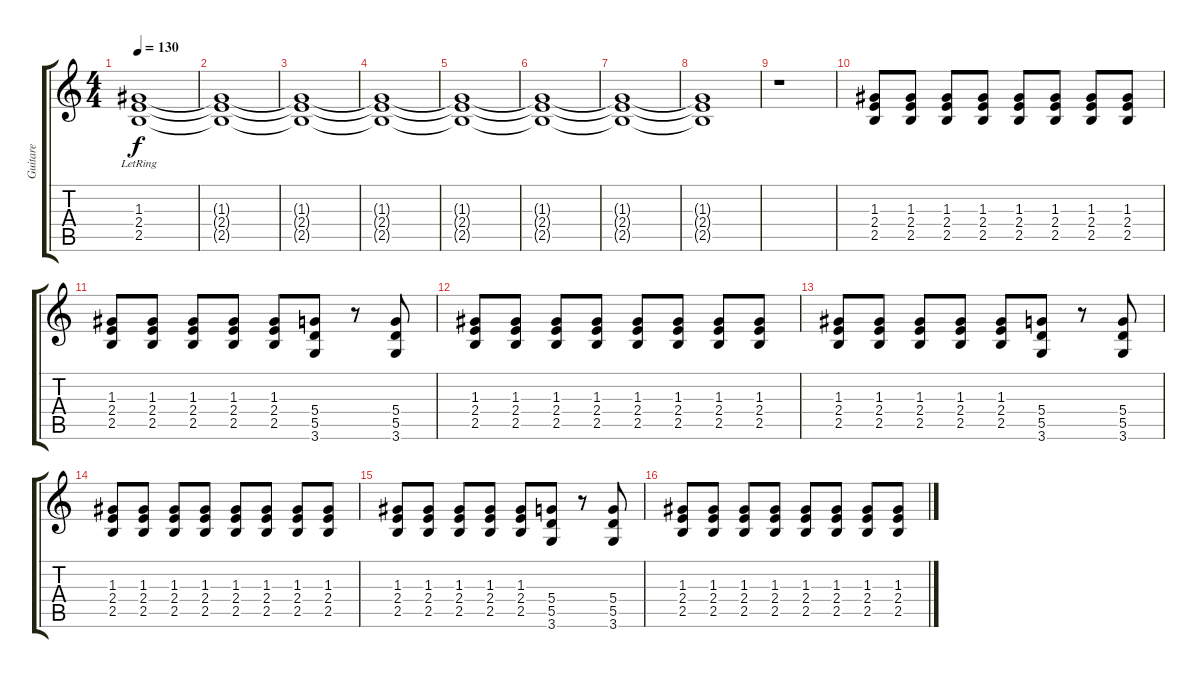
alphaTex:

\track ("Guitare" "Guitare") {instrument distortionguitar}
\staff {score tabs}
\tuning (E4 B3 G3 D3 A2 E2) {hide}
\ts (4 4)
\tempo 130
\clef g2
\ks c
(1.3{lr} 2.4{lr} 2.5{lr}).1{dy f} |
(1.3{t} 2.4{t} 2.5{t}).1 |
(1.3{t} 2.4{t} 2.5{t}).1 |
(1.3{t} 2.4{t} 2.5{t}).1 |
(1.3{t} 2.4{t} 2.5{t}).1 |
(1.3{t} 2.4{t} 2.5{t}).1 |
(1.3{t} 2.4{t} 2.5{t}).1 |
(1.3{t} 2.4{t} 2.5{t}).1 |
r.1 |
(1.3 2.4 2.5).8 (1.3 2.4 2.5).8 (1.3 2.4 2.5).8 (1.3 2.4 2.5).8 (1.3 2.4 2.5).8 (1.3 2.4 2.5).8 (1.3 2.4 2.5).8 (1.3 2.4 2.5).8 |
(1.3 2.4 2.5).8 (1.3 2.4 2.5).8 (1.3 2.4 2.5).8 (1.3 2.4 2.5).8 (1.3 2.4 2.5).8 (5.4 5.5 3.6).8 r.8 (5.4 5.5 3.6).8 |
(1.3 2.4 2.5).8 (1.3 2.4 2.5).8 (1.3 2.4 2.5).8 (1.3 2.4 2.5).8 (1.3 2.4 2.5).8 (1.3 2.4 2.5).8 (1.3 2.4 2.5).8 (1.3 2.4 2.5).8 |
(1.3 2.4 2.5).8 (1.3 2.4 2.5).8 (1.3 2.4 2.5).8 (1.3 2.4 2.5).8 (1.3 2.4 2.5).8 (5.4 5.5 3.6).8 r.8 (5.4 5.5 3.6).8 |
(1.3 2.4 2.5).8 (1.3 2.4 2.5).8 (1.3 2.4 2.5).8 (1.3 2.4 2.5).8 (1.3 2.4 2.5).8 (1.3 2.4 2.5).8 (1.3 2.4 2.5).8 (1.3 2.4 2.5).8 |
(1.3 2.4 2.5).8 (1.3 2.4 2.5).8 (1.3 2.4 2.5).8 (1.3 2.4 2.5).8 (1.3 2.4 2.5).8 (5.4 5.5 3.6).8 r.8 (5.4 5.5 3.6).8 |
(1.3 2.4 2.5).8 (1.3 2.4 2.5).8 (1.3 2.4 2.5).8 (1.3 2.4 2.5).8 (1.3 2.4 2.5).8 (1.3 2.4 2.5).8 (1.3 2.4 2.5).8 (1.3 2.4 2.5).8
